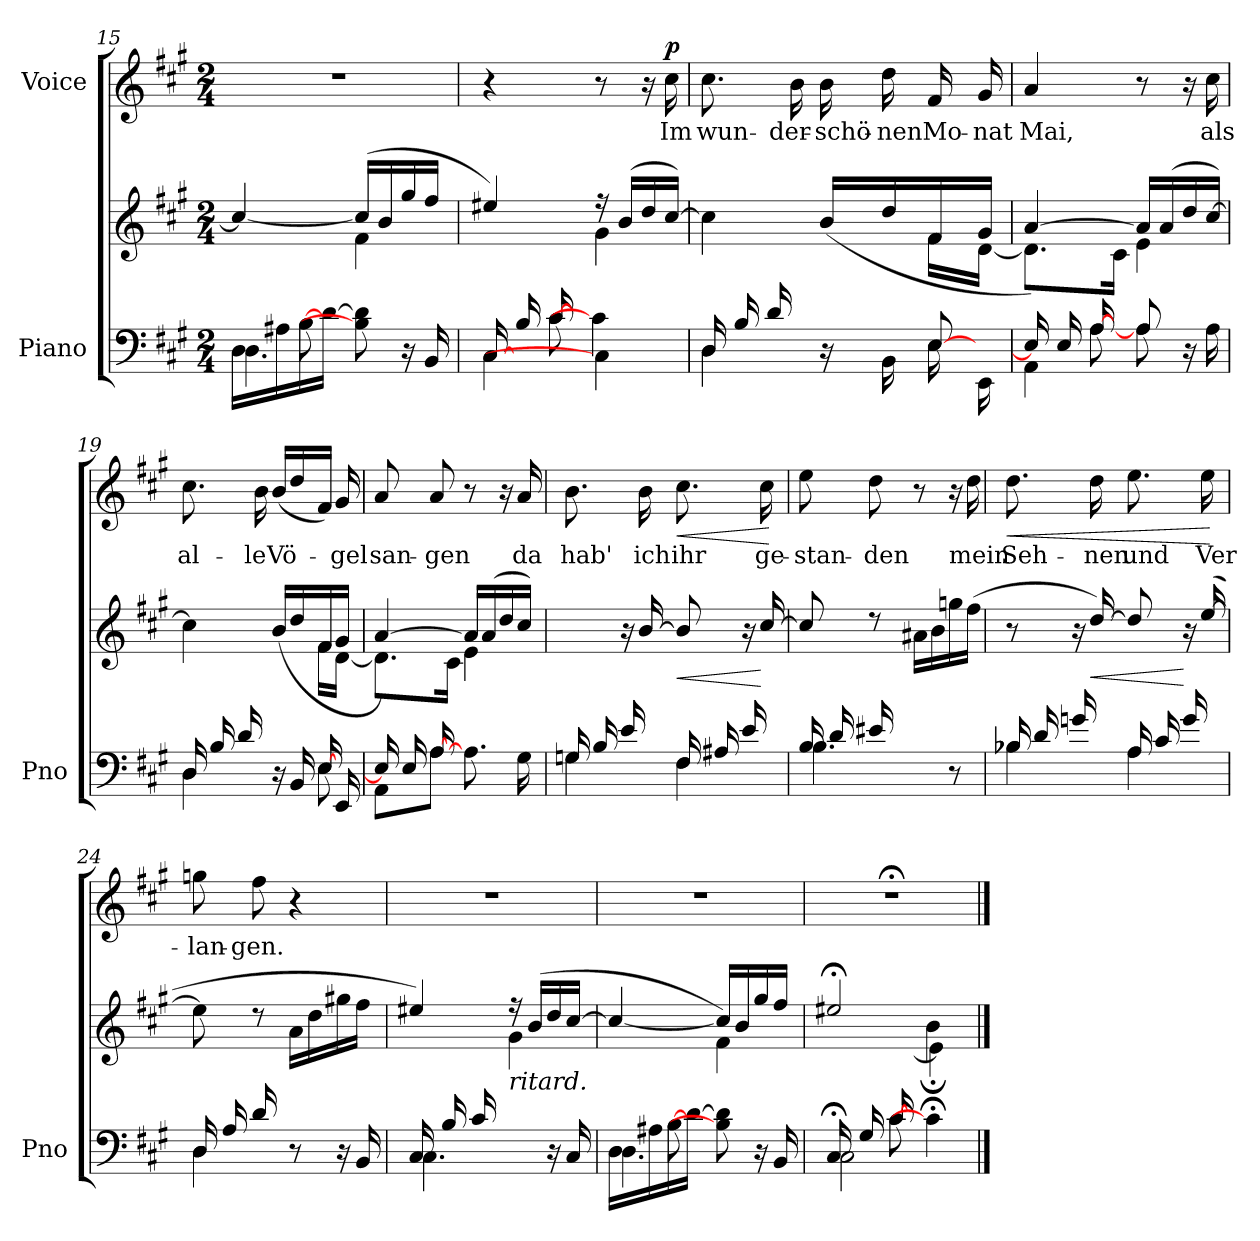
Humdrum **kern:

**kern	**kern	**dynam	**kern	**text	**dynam
*part2	*part2	*part2	*part1	*part1	*part1
*staff3	*staff2	*staff2/3	*staff1	*staff1	*staff1
*I"Piano	*	*	*I"Voice	*	*
*I'Pno	*	*	*	*	*
*clefF4	*clefG2	*	*clefG2	*	*
*k[f#c#g#]	*k[f#c#g#]	*	*k[f#c#g#]	*	*
*M2/4	*M2/4	*	*M2/4	*	*
=15	=15	=15	=15	=15	=15
*^	*^	*	*	*	*
*	*^	*	*	*	*	*	*
16D\LL	4.D\	8ryy	4cc#/_	4ryy	.	2r	.	.
16A#X\	.	.	.	.	.	.	.	.
[16B\	.	8B\	.	.	.	.	.	.
[16d\JJ	.	.	.	.	.	.	.	.
4ryy	.	8B\] 8d\]	(16cc#/LL]	4f#\	.	.	.	.
.	.	.	16b/	.	.	.	.	.
.	16r	8ryy	16gg#/	.	.	.	.	.
.	16BB/	.	16ff#/JJ	.	.	.	.	.
=16	=16	=16	=16	=16	=16	=16	=16	=16
([16C#/LL	4C#\	8ryy	4ee#X/)	8.ryy	.	4r	.	.
16B/	.	.	.	.	.	.	.	.
[16c#/	.	8c#\	.	.	.	.	.	.
4ryy	.	.	.	16e#X\JJ	.	.	.	.
.	4C#\]	4c#\]	16r	4g#\)	.	8r	.	.
.	.	.	(16b/LL	.	.	.	.	.
.	.	.	16dd/	.	.	16r	.	.
!	!	!	!	!	!	!	!	!LO:DY:b
16ryy	.	.	[16cc#/JJ)	.	.	16cc#\	Im	p
*	*v	*v	*	*	*	*	*	*
=17	=17	=17	=17	=17	=17	=17	=17
*	*	*	*^	*	*	*	*
(16D/LL	4D\	4cc#\]	4.ryy	8.ryy	.	8.cc#\	wun-	.
16B/	.	.	.	.	.	.	.	.
16d/	.	.	.	.	.	.	.	.
16ryy	.	.	.	16f#\JJ)	.	16b\	-der-	.
16r	8ryy	(16b/LL	.	4ryy	.	16b\	-schö-	.
16BB\LL	.	16dd/	.	.	.	16dd\	-nen	.
[16E\	8E/	16f#/	16f#\LL	.	.	16f#/	Mo-	.
16EE\JJ	.	16g#/JJ	[16d\JJ	.	.	16g#/	-nat	.
=18	=18	=18	=18	=18	=18	=18	=18	=18
*	*^	*	*	*	*	*	*	*
16E/LL]	4AA\	8ryy	[4a/)	8.d\L]	8.ryy	.	4a/	Mai,	.
16E/	.	.	.	.	.	.	.	.	.
[16A/	.	8A\	.	.	.	.	.	.	.
16ryy	.	.	.	16c#\Jk	16c#\JJ	.	.	.	.
8A/]	8A\	4ryy	16a/LL]	4e\	4ryy	.	8r	.	.
.	.	.	(16a/	.	.	.	.	.	.
16r	8ryy	.	16dd/	.	.	.	16r	.	.
16A\	.	.	[16cc#/JJ)	.	.	.	16cc#\	als	.
*	*v	*v	*	*	*	*	*	*	*
=19	=19	=19	=19	=19	=19	=19	=19	=19
(16D/LL	4D\	4cc#\]	4.ryy	8.ryy	.	8.cc#\	al-	.
16B/	.	.	.	.	.	.	.	.
16d/	.	.	.	.	.	.	.	.
16ryy	.	.	.	16f#\JJ)	.	16b\	-le	.
16r	8ryy	(16b/LL	.	4ryy	.	(16b/LL	Vö-	.
16BB/LL	.	16dd/	.	.	.	16dd/	.	.
[16E/	8E\	16f#/	16f#\LL	.	.	16f#/JJ)	.	.
16EE/JJ	.	16g#/JJ	[16d\JJ	.	.	16g#/	-gel	.
=20	=20	=20	=20	=20	=20	=20	=20	=20
16E/LL]	8AA\L	[4a/)	8.d\L]	8.ryy	.	8a/	san-	.
16E/	.	.	.	.	.	.	.	.
[16A/	8A\J	.	.	.	.	8a/	-gen	.
16ryy	.	.	16c#\Jk	16c#\JJ	.	.	.	.
8.A\L]	4ryy	16a/LL]	4e\	4ryy	.	8r	.	.
.	.	(16a/	.	.	.	.	.	.
.	.	16dd/	.	.	.	16r	.	.
16G#\Jk	.	16cc#/JJ)	.	.	.	16a/	da	.
*	*	*	*v	*v	*	*	*	*
=21	=21	=21	=21	=21	=21	=21	=21
(16Gn/LL	4G\	8ryy	8.ryy	.	8.b\	hab'	.
16B/	.	.	.	.	.	.	.
16e/	.	16r	.	.	.	.	.
16ryy	.	[16b/	16b\JJ)	.	16b\	ich	.
!	!	!	!	!LO:HP:b	!	!	!LO:HP:b
(16F#/LL	4F#\	8b/]	8.ryy	<	8.cc#\	ihr	<
16A#X/	.	.	.	.	.	.	.
16e/	.	16r	.	.	.	.	.
16ryy	.	[16cc#/	16cc#\JJ)	[	16cc#\	ge-	.
*v	*v	*	*	*	*	*	*
*	*v	*v	*	*	*	*
.	.	.	.	.	[
=22	=22	=22	=22	=22	=22
*^	*^	*	*	*	*
(16B/LL	4.B\	8cc#/]	8.ryy	.	8ee\	-stan-	.
16d/	.	.	.	.	.	.	.
16e#X/	.	8r	.	.	8dd\	-den	.
4ryy	.	.	16f#\JJ	.	.	.	.
.	.	16a#X\LL	4ryy	.	8r	.	.
.	.	16b\	.	.	.	.	.
.	8r	16ggn\	.	.	16r	.	.
16ryy	.	(16ff#\JJ	.	.	16dd\	mein	.
=23	=23	=23	=23	=23	=23	=23	=23
!	!	!	!	!	!	!	!LO:HP:b
(16B-X/LL	4B-X\	8r	8.ryy	.	8.dd\	Seh-	<
16d/	.	.	.	.	.	.	.
16gn/	.	16r	.	.	.	.	.
!	!	!	!	!LO:HP:b	!	!	!
16ryy	.	[16dd/)	16dd\JJ	<	16dd\	-nen	.
(16A/LL	4A\	8dd/]	8.ryy	.	8.ee\	und	.
16c#/	.	.	.	.	.	.	.
16g/	.	16r	.	[	.	.	.
16ryy	.	([16ee/	16ee\JJ	.	16ee\	Ver-	.
*v	*v	*	*	*	*	*	*
*	*v	*v	*	*	*	*
.	.	.	.	.	[
=24	=24	=24	=24	=24	=24
*^	*^	*	*	*	*
16D/LL	4D\	8ee\]	8.ryy	.	8ggn\	-lan-	.
16A/	.	.	.	.	.	.	.
16d/	.	8r	.	.	8ff#\	-gen.	.
16ryy	.	.	16f#\JJ	.	.	.	.
8r	4ryy	16a\LL	4ryy	.	4r	.	.
.	.	16dd\	.	.	.	.	.
16r	.	16gg#X\	.	.	.	.	.
16BB/	.	16ff#\JJ	.	.	.	.	.
=25	=25	=25	=25	=25	=25	=25	=25
16C#/LL	4.C#\	4ee#X/)	8.ryy	.	2r	.	.
16B/	.	.	.	.	.	.	.
16c#/	.	.	.	.	.	.	.
4ryy	.	.	16e#X\JJ	.	.	.	.
!	!	!LO:TX:b:i:t=ritard.	!	!	!	!	!
.	.	16r	4g#\)	.	.	.	.
.	.	(16b/LL	.	.	.	.	.
.	16r	16dd/	.	.	.	.	.
16ryy	16C#/	[16cc#/JJ	.	.	.	.	.
=26	=26	=26	=26	=26	=26	=26	=26
*	*^	*	*	*	*	*	*
(16D\LL	4.D\	8ryy	4cc#/_	4ryy	.	2r	.	.
16A#X\	.	.	.	.	.	.	.	.
[16B\	.	8B\	.	.	.	.	.	.
[16d\JJ	.	.	.	.	.	.	.	.
4ryy	.	8B\] 8d\]	16cc#/LL]	4f#\)	.	.	.	.
.	.	.	16b/	.	.	.	.	.
.	16r	8ryy	16gg#/	.	.	.	.	.
.	16BB/	.	16ff#/JJ	.	.	.	.	.
=27	=27	=27	=27	=27	=27	=27	=27	=27
*	*	*	*	*^	*	*	*	*
(16C#;/LL	2C#\	8ryy	2ee#X;</)	8.ryy	4ryy	.	2r;<	.	.
16G#/	.	.	.	.	.	.	.	.	.
[16c#/	.	8c#\	.	.	.	.	.	.	.
4ryy	.	.	.	[16e#X\JJ	.	.	.	.	.
.	.	4c#;<\]	.	4b;\)	4e#\]	.	.	.	.
16ryy	.	.	.	.	.	.	.	.	.
*v	*v	*v	*	*	*	*	*	*	*
*	*v	*v	*v	*	*	*	*
==	==	==	==	==	==
*-	*-	*-	*-	*-	*-
